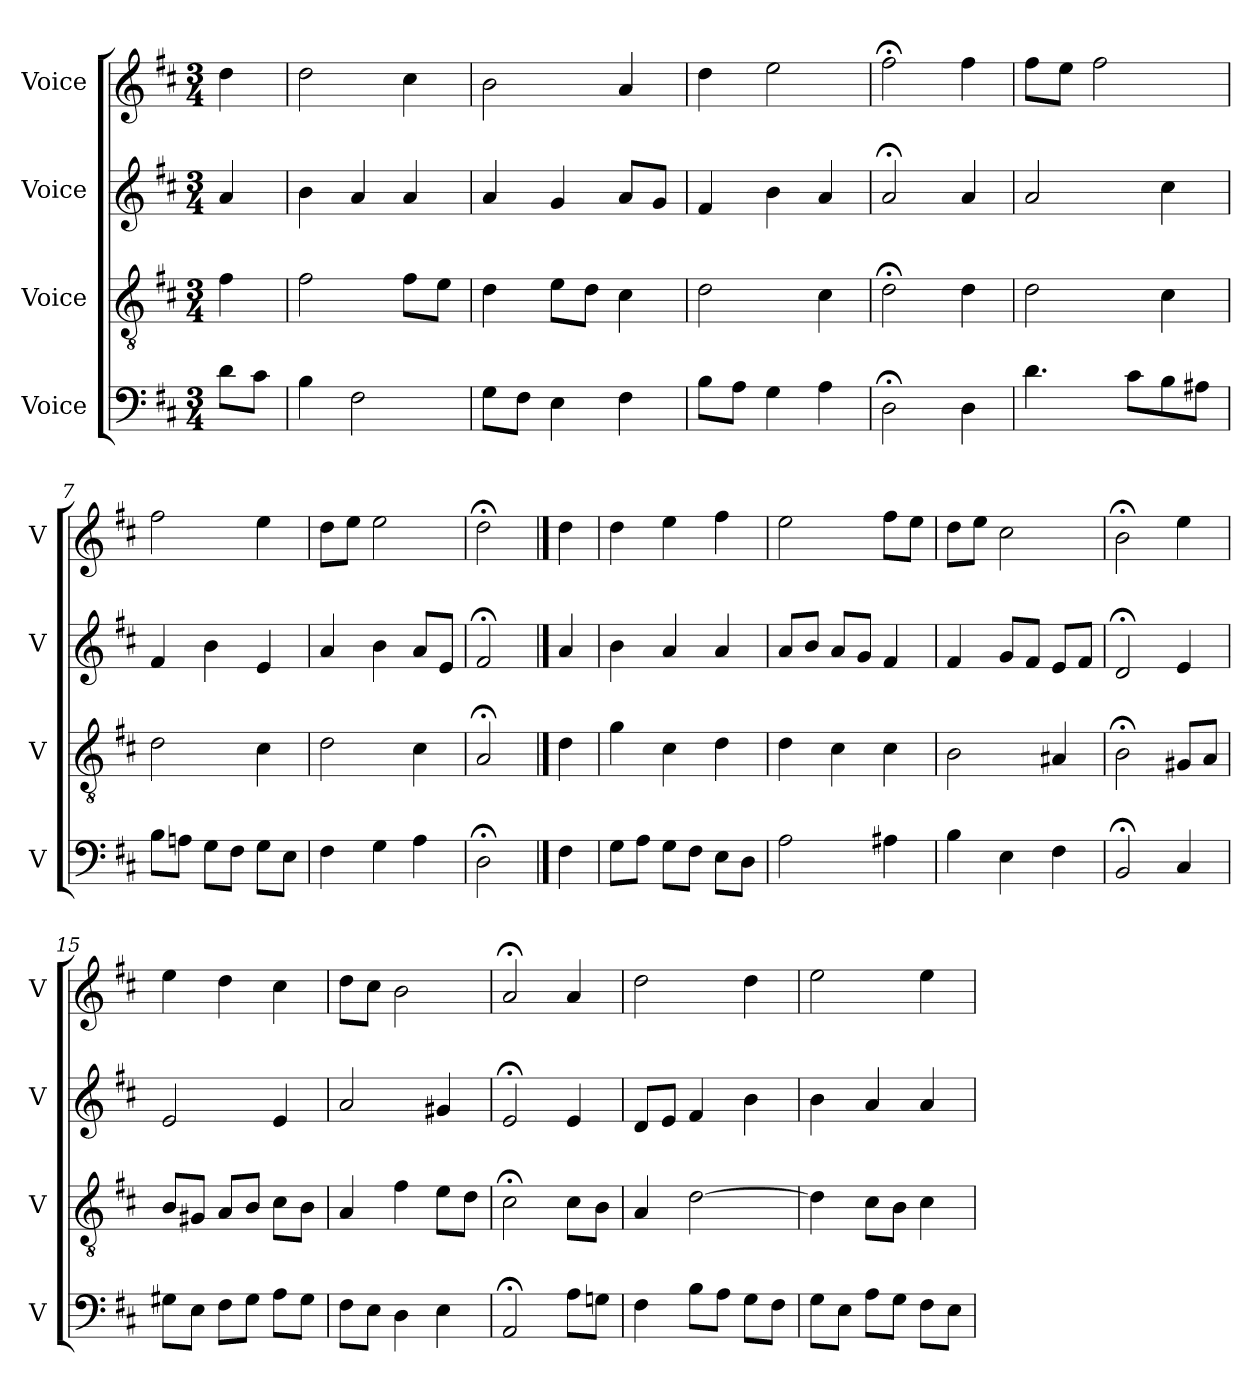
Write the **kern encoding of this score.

**kern	**kern	**kern	**kern
*part4	*part3	*part2	*part1
*staff4	*staff3	*staff2	*staff1
*I"Voice	*I"Voice	*I"Voice	*I"Voice
*I'V	*I'V	*I'V	*I'V
*clefF4	*clefGv2	*clefG2	*clefG2
*k[f#c#]	*k[f#c#]	*k[f#c#]	*k[f#c#]
*M3/4	*M3/4	*M3/4	*M3/4
*MM100	*MM100	*MM100	*MM100
=1	=1	=1	=1
8d\L	4f#\	4a/	4dd\
8c#\J	.	.	.
=2	=2	=2	=2
4B\	2f#\	4b\	2dd\
2F#\	.	4a/	.
.	8f#\L	4a/	4cc#\
.	8e\J	.	.
=3	=3	=3	=3
8G\L	4d\	4a/	2b\
8F#\J	.	.	.
4E\	8e\L	4g/	.
.	8d\J	.	.
4F#\	4c#\	8a/L	4a/
.	.	8g/J	.
=4	=4	=4	=4
8B\L	2d\	4f#/	4dd\
8A\J	.	.	.
4G\	.	4b\	2ee\
4A\	4c#\	4a/	.
=5	=5	=5	=5
2D;\	2d;\	2a;/	2ff#;\
4D\	4d\	4a/	4ff#\
=6	=6	=6	=6
4.d\	2d\	2a/	8ff#\L
.	.	.	8ee\J
.	.	.	2ff#\
8c#\L	.	.	.
8B\	4c#\	4cc#\	.
8A#X\J	.	.	.
=7	=7	=7	=7
8B\L	2d\	4f#/	2ff#\
8An\J	.	.	.
8G\L	.	4b\	.
8F#\J	.	.	.
8G\L	4c#\	4e/	4ee\
8E\J	.	.	.
=8	=8	=8	=8
4F#\	2d\	4a/	8dd\L
.	.	.	8ee\J
4G\	.	4b\	2ee\
4A\	4c#\	8a/L	.
.	.	8e/J	.
=9	=9	=9	=9
2D;\	2A;/	2f#;/	2dd;\
!!LO:LB:g=z
==10	==10	==10	==10
4F#\	4d\	4a/	4dd\
=11	=11	=11	=11
8G\L	4g\	4b\	4dd\
8A\J	.	.	.
8G\L	4c#\	4a/	4ee\
8F#\J	.	.	.
8E\L	4d\	4a/	4ff#\
8D\J	.	.	.
=12	=12	=12	=12
2A\	4d\	8a/L	2ee\
.	.	8b/J	.
.	4c#\	8a/L	.
.	.	8g/J	.
4A#X\	4c#\	4f#/	8ff#\L
.	.	.	8ee\J
=13	=13	=13	=13
4B\	2B\	4f#/	8dd\L
.	.	.	8ee\J
4E\	.	8g/L	2cc#\
.	.	8f#/J	.
4F#\	4A#X/	8e/L	.
.	.	8f#/J	.
=14	=14	=14	=14
2BB;/	2B;\	2d;/	2b;\
4C#/	8G#X/L	4e/	4ee\
.	8A/J	.	.
=15	=15	=15	=15
8G#X\L	8B/L	2e/	4ee\
8E\J	8G#X/J	.	.
8F#\L	8A/L	.	4dd\
8G#\J	8B/J	.	.
8A\L	8c#\L	4e/	4cc#\
8G#\J	8B\J	.	.
=16	=16	=16	=16
8F#\L	4A/	2a/	8dd\L
8E\J	.	.	8cc#\J
4D\	4f#\	.	2b\
4E\	8e\L	4g#X/	.
.	8d\J	.	.
=17	=17	=17	=17
2AA;/	2c#;\	2e;/	2a;/
8A\L	8c#\L	4e/	4a/
8Gn\J	8B\J	.	.
!!LO:PB:g=z
=18	=18	=18	=18
4F#\	4A/	8d/L	2dd\
.	.	8e/J	.
8B\L	[2d\	4f#/	.
8A\J	.	.	.
8G\L	.	4b\	4dd\
8F#\J	.	.	.
=19	=19	=19	=19
8G\L	4d\]	4b\	2ee\
8E\J	.	.	.
8A\L	8c#\L	4a/	.
8G\J	8B\J	.	.
8F#\L	4c#\	4a/	4ee\
8E\J	.	.	.
=	=	=	=
*-	*-	*-	*-
